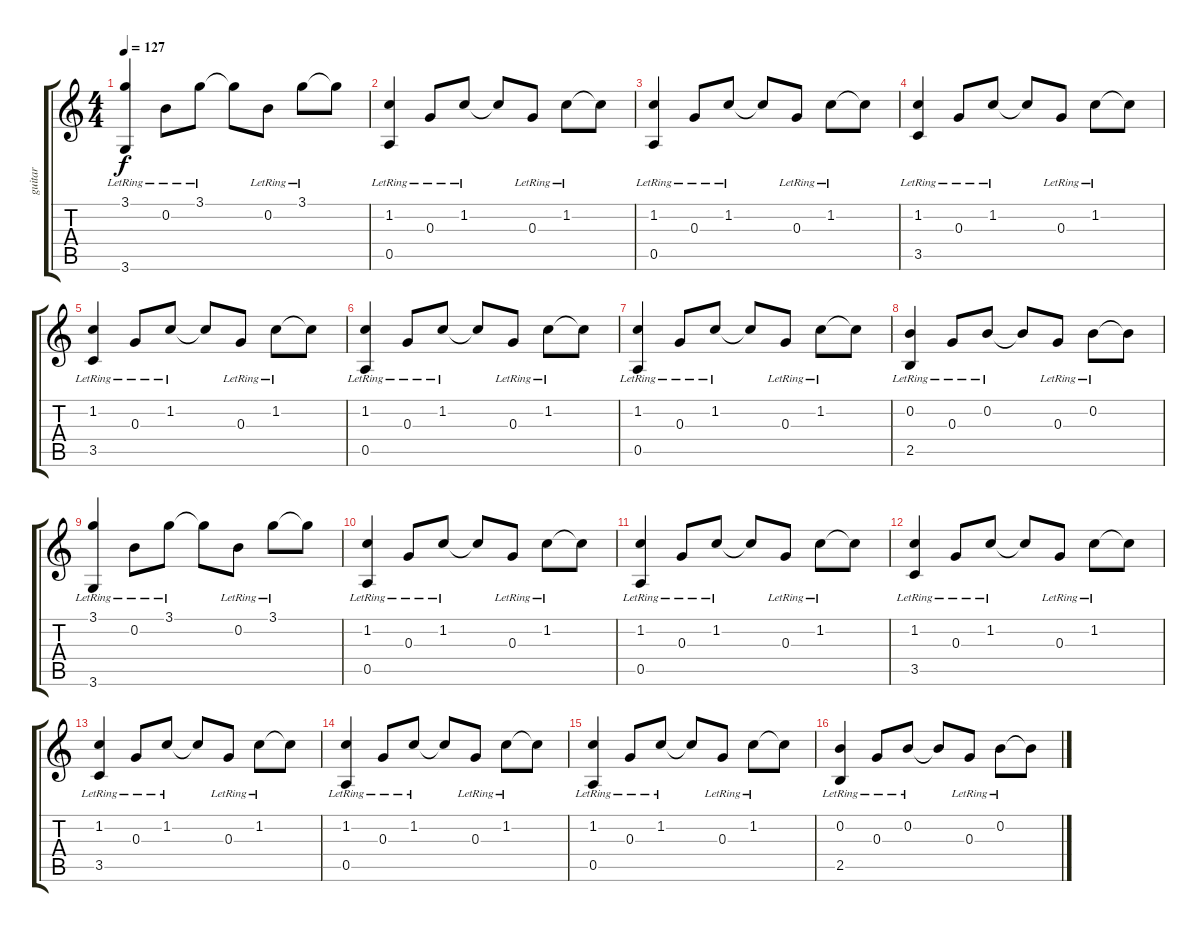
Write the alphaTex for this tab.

\track ("guitar" "guitar") {instrument acousticguitarsteel}
\staff {score tabs}
\tuning (E4 B3 G3 D3 A2 E2) {hide}
\ts (4 4)
\tempo 127
\clef g2
\ks c
(3.1{lr} 3.6{lr}).4{dy f} 0.2{lr}.8 3.1{lr}.8 3.1{t}.8 0.2{lr}.8 3.1{lr}.8 3.1{t}.8 |
(1.2{lr} 0.5{lr}).4 0.3{lr}.8 1.2{lr}.8 1.2{t}.8 0.3{lr}.8 1.2{lr}.8 1.2{t}.8 |
(1.2{lr} 0.5{lr}).4 0.3{lr}.8 1.2{lr}.8 1.2{t}.8 0.3{lr}.8 1.2{lr}.8 1.2{t}.8 |
(1.2{lr} 3.5{lr}).4 0.3{lr}.8 1.2{lr}.8 1.2{t}.8 0.3{lr}.8 1.2{lr}.8 1.2{t}.8 |
(1.2{lr} 3.5{lr}).4 0.3{lr}.8 1.2{lr}.8 1.2{t}.8 0.3{lr}.8 1.2{lr}.8 1.2{t}.8 |
(1.2{lr} 0.5{lr}).4 0.3{lr}.8 1.2{lr}.8 1.2{t}.8 0.3{lr}.8 1.2{lr}.8 1.2{t}.8 |
(1.2{lr} 0.5{lr}).4 0.3{lr}.8 1.2{lr}.8 1.2{t}.8 0.3{lr}.8 1.2{lr}.8 1.2{t}.8 |
(0.2{lr} 2.5{lr}).4 0.3{lr}.8 0.2{lr}.8 0.2{t}.8 0.3{lr}.8 0.2{lr}.8 0.2{t}.8 |
(3.1{lr} 3.6{lr}).4 0.2{lr}.8 3.1{lr}.8 3.1{t}.8 0.2{lr}.8 3.1{lr}.8 3.1{t}.8 |
(1.2{lr} 0.5{lr}).4 0.3{lr}.8 1.2{lr}.8 1.2{t}.8 0.3{lr}.8 1.2{lr}.8 1.2{t}.8 |
(1.2{lr} 0.5{lr}).4 0.3{lr}.8 1.2{lr}.8 1.2{t}.8 0.3{lr}.8 1.2{lr}.8 1.2{t}.8 |
(1.2{lr} 3.5{lr}).4 0.3{lr}.8 1.2{lr}.8 1.2{t}.8 0.3{lr}.8 1.2{lr}.8 1.2{t}.8 |
(1.2{lr} 3.5{lr}).4 0.3{lr}.8 1.2{lr}.8 1.2{t}.8 0.3{lr}.8 1.2{lr}.8 1.2{t}.8 |
(1.2{lr} 0.5{lr}).4 0.3{lr}.8 1.2{lr}.8 1.2{t}.8 0.3{lr}.8 1.2{lr}.8 1.2{t}.8 |
(1.2{lr} 0.5{lr}).4 0.3{lr}.8 1.2{lr}.8 1.2{t}.8 0.3{lr}.8 1.2{lr}.8 1.2{t}.8 |
(0.2{lr} 2.5{lr}).4 0.3{lr}.8 0.2{lr}.8 0.2{t}.8 0.3{lr}.8 0.2{lr}.8 0.2{t}.8
